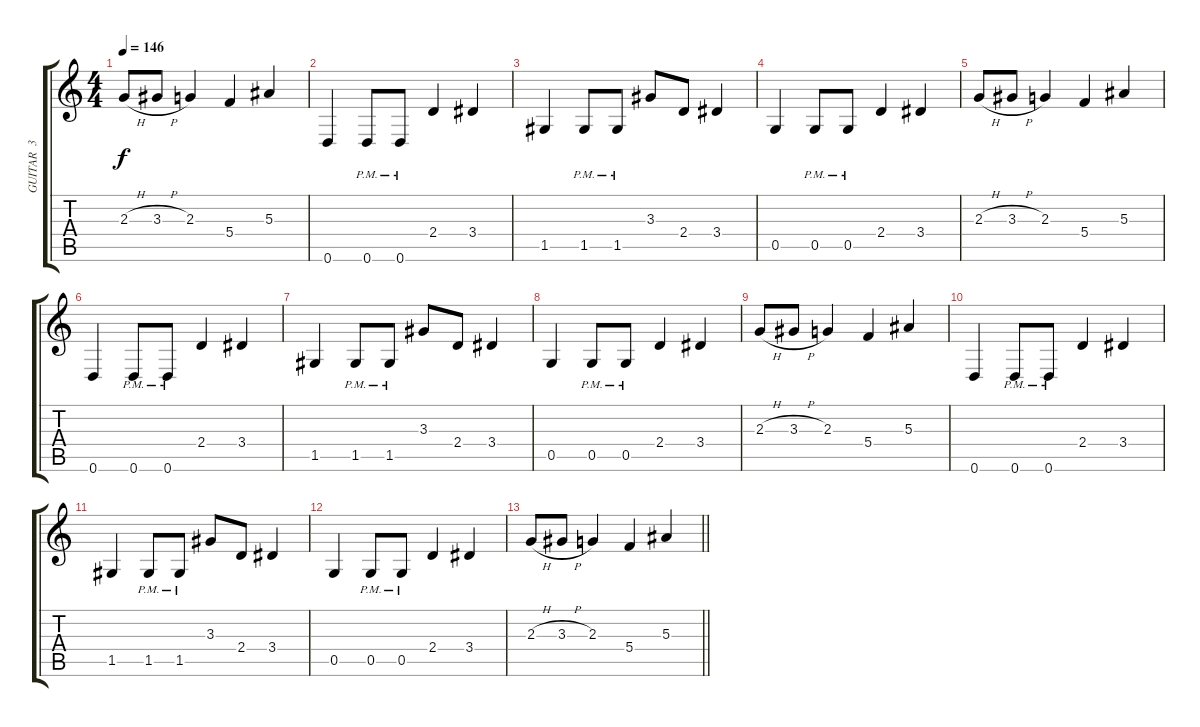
\track ("GUITAR  3" "GUITAR  3") {instrument distortionguitar}
\staff {score tabs}
\tuning (D4 A3 F3 C3 G2 D2) {hide}
\ts (4 4)
\tempo 146
\clef g2
\ks c
2.3{h}.8{dy f} 3.3{h}.8 2.3.4 5.4.4 5.3.4 |
0.6.4 0.6{pm}.8 0.6{pm}.8 2.4.4 3.4.4 |
1.5.4 1.5{pm}.8 1.5{pm}.8 3.3.8 2.4.8 3.4.4 |
0.5.4 0.5{pm}.8 0.5{pm}.8 2.4.4 3.4.4 |
2.3{h}.8 3.3{h}.8 2.3.4 5.4.4 5.3.4 |
0.6.4 0.6{pm}.8 0.6{pm}.8 2.4.4 3.4.4 |
1.5.4 1.5{pm}.8 1.5{pm}.8 3.3.8 2.4.8 3.4.4 |
0.5.4 0.5{pm}.8 0.5{pm}.8 2.4.4 3.4.4 |
2.3{h}.8 3.3{h}.8 2.3.4 5.4.4 5.3.4 |
0.6.4 0.6{pm}.8 0.6{pm}.8 2.4.4 3.4.4 |
1.5.4 1.5{pm}.8 1.5{pm}.8 3.3.8 2.4.8 3.4.4 |
0.5.4 0.5{pm}.8 0.5{pm}.8 2.4.4 3.4.4 |
\barLineRight lightlight
2.3{h}.8 3.3{h}.8 2.3.4 5.4.4 5.3.4
